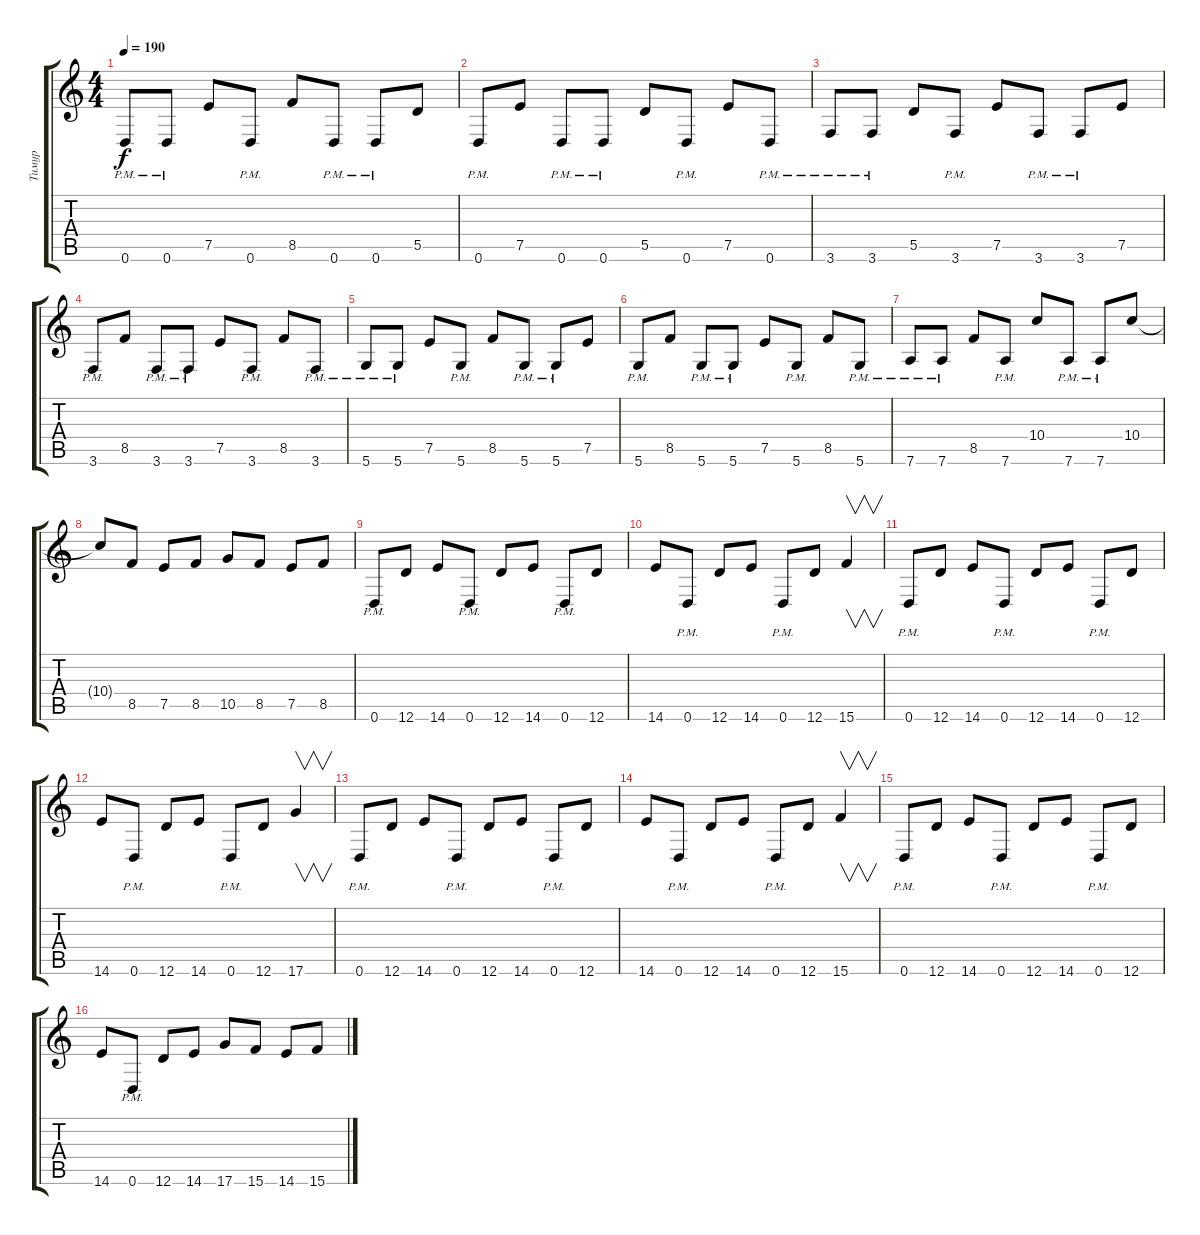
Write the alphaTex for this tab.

\track ("Тимур" "Тимур") {instrument distortionguitar}
\staff {score tabs}
\tuning (E4 B3 G3 D3 A2 D2) {hide}
\ts (4 4)
\tempo 190
\clef g2
\ks c
0.6{pm}.8{dy f} 0.6{pm}.8 7.5.8 0.6{pm}.8 8.5.8 0.6{pm}.8 0.6{pm}.8 5.5.8 |
0.6{pm}.8 7.5.8 0.6{pm}.8 0.6{pm}.8 5.5.8 0.6{pm}.8 7.5.8 0.6{pm}.8 |
3.6{pm}.8 3.6{pm}.8 5.5.8 3.6{pm}.8 7.5.8 3.6{pm}.8 3.6{pm}.8 7.5.8 |
3.6{pm}.8 8.5.8 3.6{pm}.8 3.6{pm}.8 7.5.8 3.6{pm}.8 8.5.8 3.6{pm}.8 |
5.6{pm}.8 5.6{pm}.8 7.5.8 5.6{pm}.8 8.5.8 5.6{pm}.8 5.6{pm}.8 7.5.8 |
5.6{pm}.8 8.5.8 5.6{pm}.8 5.6{pm}.8 7.5.8 5.6{pm}.8 8.5.8 5.6{pm}.8 |
7.6{pm}.8 7.6{pm}.8 8.5.8 7.6{pm}.8 10.4.8 7.6{pm}.8 7.6{pm}.8 10.4.8 |
10.4{t}.8 8.5.8 7.5.8 8.5.8 10.5.8 8.5.8 7.5.8 8.5.8 |
0.6{pm}.8 12.6.8 14.6.8 0.6{pm}.8 12.6.8 14.6.8 0.6{pm}.8 12.6.8 |
14.6.8 0.6{pm}.8 12.6.8 14.6.8 0.6{pm}.8 12.6.8 15.6.4{v} |
0.6{pm}.8 12.6.8 14.6.8 0.6{pm}.8 12.6.8 14.6.8 0.6{pm}.8 12.6.8 |
14.6.8 0.6{pm}.8 12.6.8 14.6.8 0.6{pm}.8 12.6.8 17.6.4{v} |
0.6{pm}.8 12.6.8 14.6.8 0.6{pm}.8 12.6.8 14.6.8 0.6{pm}.8 12.6.8 |
14.6.8 0.6{pm}.8 12.6.8 14.6.8 0.6{pm}.8 12.6.8 15.6.4{v} |
0.6{pm}.8 12.6.8 14.6.8 0.6{pm}.8 12.6.8 14.6.8 0.6{pm}.8 12.6.8 |
14.6.8 0.6{pm}.8 12.6.8 14.6.8 17.6.8 15.6.8 14.6.8 15.6.8
